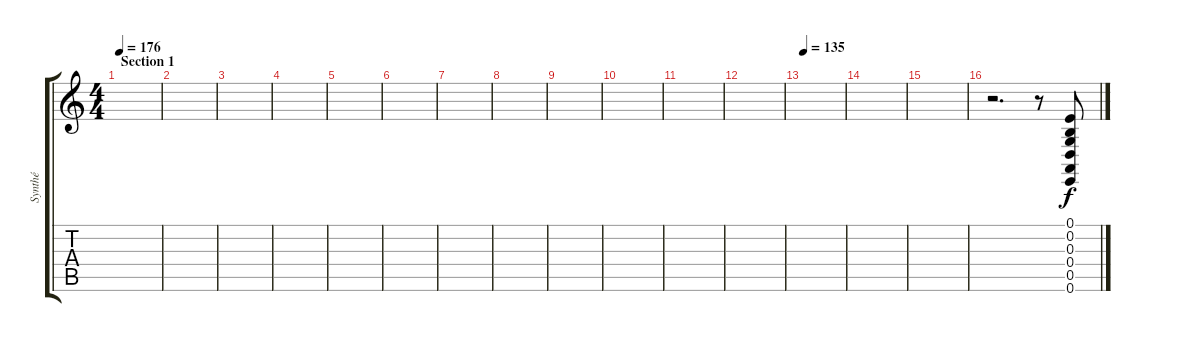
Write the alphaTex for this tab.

\track ("Synthé" "Synthé") {instrument churchorgan}
\staff {score tabs}
\tuning (E4 B3 G3 D3 A2 E2) {hide}
\ts (4 4)
\section ("" "Section 1")
\tempo 176
\tempo 135
\tempo 176
\clef g2
\ks c
|
|
|
|
|
|
|
|
|
|
|
|
\tempo 135
|
|
|
r.2{d} r.8 (0.1 0.2 0.3 0.4 0.5 0.6).8{instrument applause}
